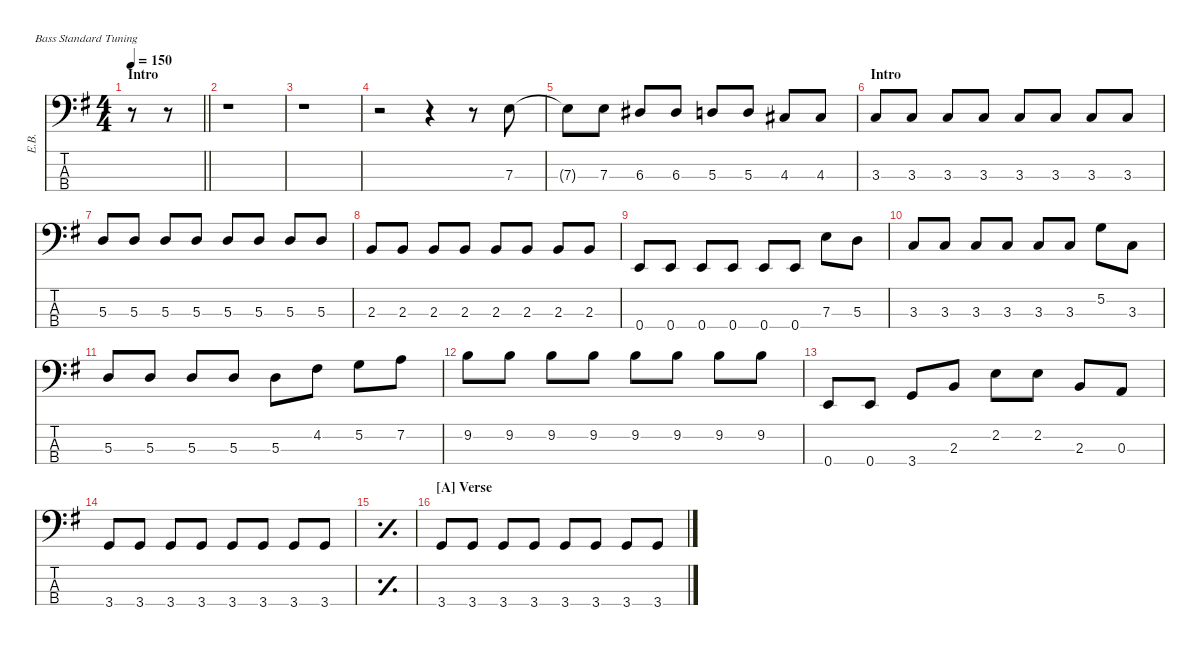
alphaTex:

\defaultSystemsLayout 4
\hideDynamics
\bracketExtendMode nobrackets
\otherSystemsTrackNameOrientation horizontal
\track ("Electric Bass" "E.B.") {defaultSystemsLayout 4 instrument electricbasspick}
\staff {score tabs}
\tuning (G2 D2 A1 E1)
\ts (4 4)
\section ("" "Intro")
\ac
\tempo 150
\clef f4
\scale
0.622427
\barLineRight lightlight
\ks g
r.8{dy mf instrument electricbasspick beam Down} r.8{beam Down} |
\scale
1.09409 r.1{beam Down} |
\scale
1.0523 r.1{beam Down} |
\scale
1.09409 r.2{beam Down} r.4{beam Down} r.8{beam Down} 7.3{acc forcenatural}.8{beam Down} |
\scale
1.13709 7.3{t acc forcenatural}.8{beam Down} 7.3{acc forcenatural}.8{beam Down} 6.3{acc #}.8{beam Up} 6.3{acc #}.8{beam Up} 5.3{acc forcenatural}.8{beam Up} 5.3{acc forcenatural}.8{beam Up} 4.3{acc #}.8{beam Up} 4.3{acc #}.8{beam Up} |
\section ("" "Intro")
\scale
1.18688 3.3{acc forcenatural}.8{beam Up} 3.3{acc forcenatural}.8{beam Up} 3.3{acc forcenatural}.8{beam Up} 3.3{acc forcenatural}.8{beam Up} 3.3{acc forcenatural}.8{beam Up} 3.3{acc forcenatural}.8{beam Up} 3.3{acc forcenatural}.8{beam Up} 3.3{acc forcenatural}.8{beam Up} |
\scale
0.95328 5.3{acc forcenatural}.8{beam Up} 5.3{acc forcenatural}.8{beam Up} 5.3{acc forcenatural}.8{beam Up} 5.3{acc forcenatural}.8{beam Up} 5.3{acc forcenatural}.8{beam Up} 5.3{acc forcenatural}.8{beam Up} 5.3{acc forcenatural}.8{beam Up} 5.3{acc forcenatural}.8{beam Up} |
\scale
0.95328 2.3{acc forcenatural}.8{beam Up} 2.3{acc forcenatural}.8{beam Up} 2.3{acc forcenatural}.8{beam Up} 2.3{acc forcenatural}.8{beam Up} 2.3{acc forcenatural}.8{beam Up} 2.3{acc forcenatural}.8{beam Up} 2.3{acc forcenatural}.8{beam Up} 2.3{acc forcenatural}.8{beam Up} |
\scale
0.95328 0.4{acc forcenatural}.8{beam Up} 0.4{acc forcenatural}.8{beam Up} 0.4{acc forcenatural}.8{beam Up} 0.4{acc forcenatural}.8{beam Up} 0.4{acc forcenatural}.8{beam Up} 0.4{acc forcenatural}.8{beam Up} 7.3{acc forcenatural}.8{beam Down} 5.3{acc forcenatural}.8{beam Down} |
\scale
0.95328 3.3{acc forcenatural}.8{beam Up} 3.3{acc forcenatural}.8{beam Up} 3.3{acc forcenatural}.8{beam Up} 3.3{acc forcenatural}.8{beam Up} 3.3{acc forcenatural}.8{beam Up} 3.3{acc forcenatural}.8{beam Up} 5.2{acc forcenatural}.8{beam Down} 3.3{acc forcenatural}.8{beam Down} |
\scale
1.18246 5.3{acc forcenatural}.8{beam Up} 5.3{acc forcenatural}.8{beam Up} 5.3{acc forcenatural}.8{beam Up} 5.3{acc forcenatural}.8{beam Up} 5.3{acc forcenatural}.8{beam Down} 4.2{acc #}.8{beam Down} 5.2{acc forcenatural}.8{beam Down} 7.2{acc forcenatural}.8{beam Down} |
\scale
0.948859 9.2{acc forcenatural}.8{beam Down} 9.2{acc forcenatural}.8{beam Down} 9.2{acc forcenatural}.8{beam Down} 9.2{acc forcenatural}.8{beam Down} 9.2{acc forcenatural}.8{beam Down} 9.2{acc forcenatural}.8{beam Down} 9.2{acc forcenatural}.8{beam Down} 9.2{acc forcenatural}.8{beam Down} |
\scale
0.948859 0.4{acc forcenatural}.8{beam Up} 0.4{acc forcenatural}.8{beam Up} 3.4{acc forcenatural}.8{beam Up} 2.3{acc forcenatural}.8{beam Up} 2.2{acc forcenatural}.8{beam Down} 2.2{acc forcenatural}.8{beam Down} 2.3{acc forcenatural}.8{beam Up} 0.3{acc forcenatural}.8{beam Up} |
\scale
0.948859 3.4{acc forcenatural}.8{beam Up} 3.4{acc forcenatural}.8{beam Up} 3.4{acc forcenatural}.8{beam Up} 3.4{acc forcenatural}.8{beam Up} 3.4{acc forcenatural}.8{beam Up} 3.4{acc forcenatural}.8{beam Up} 3.4{acc forcenatural}.8{beam Up} 3.4{acc forcenatural}.8{beam Up} |
\simile simple
\scale
0.970964 |
\section ("A" "Verse")
\simile none
\scale
1.14016 3.4{acc forcenatural}.8{beam Up} 3.4{acc forcenatural}.8{beam Up} 3.4{acc forcenatural}.8{beam Up} 3.4{acc forcenatural}.8{beam Up} 3.4{acc forcenatural}.8{beam Up} 3.4{acc forcenatural}.8{beam Up} 3.4{acc forcenatural}.8{beam Up} 3.4{acc forcenatural}.8{beam Up}
